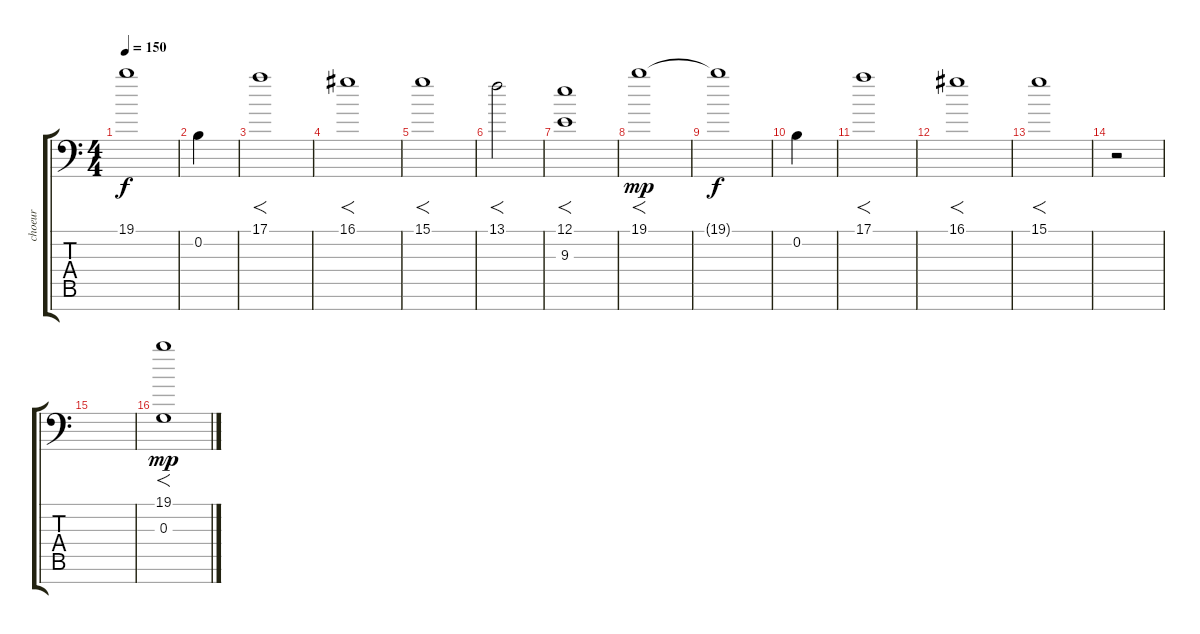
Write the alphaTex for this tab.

\track ("choeur" "choeur") {instrument choiraahs}
\staff {score tabs}
\tuning (E4 B3 G3 D3 A2 E2 C-1) {hide}
\ts (4 4)
\tempo 150
\clef f4
\ks c
19.1{t}.1{dy f} |
0.2.4 |
17.1.1{f} |
16.1.1{f} |
15.1.1{f} |
13.1.2{f} |
(12.1 9.3).1{f} |
19.1.1{f dy mp instrument pad4choir} |
19.1{t}.1{dy f} |
0.2.4 |
17.1.1{f} |
16.1.1{f} |
15.1.1{f} |
r.2 |
|
(19.1 0.3).1{f dy mp}
